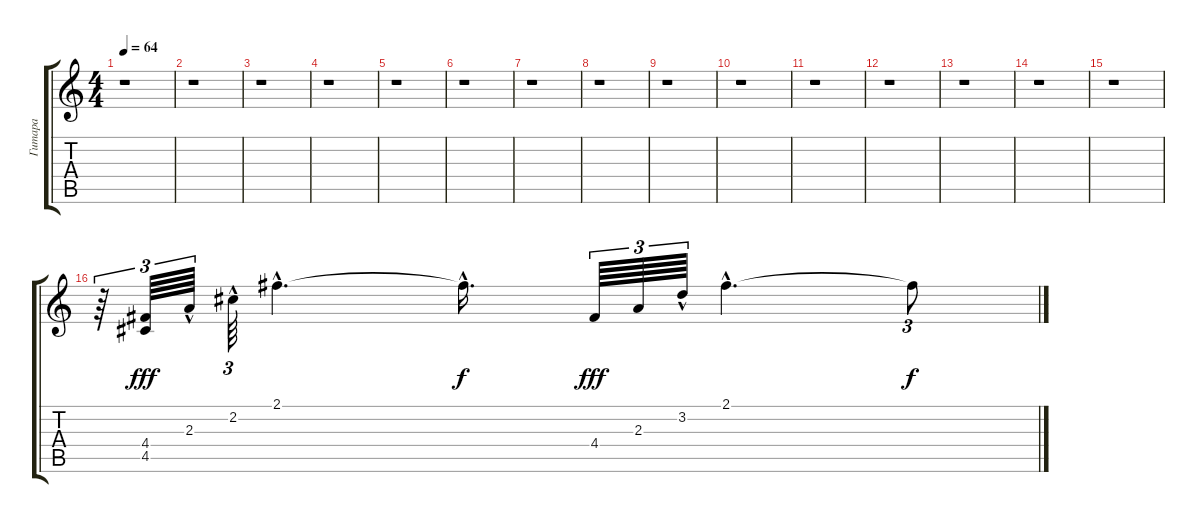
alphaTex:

\track ("Гитара" "Гитара") {instrument acousticguitarsteel}
\staff {score tabs}
\tuning (E4 B3 G3 D3 A2 E2) {hide}
\ts (4 4)
\tempo 64
\clef g2
\ks c
r.1{dy f} |
r.1 |
r.1 |
r.1 |
r.1 |
r.1 |
r.1 |
r.1 |
r.1 |
r.1 |
r.1 |
r.1 |
r.1 |
r.1 |
r.1 |
r.64{tu (3 2)} (4.4 4.5).64{tu (3 2) dy fff} 2.3{hac}.64{tu (3 2)} 2.2{hac}.64{tu (3 2)} 2.1{hac}.4{d} 2.1{hac t}.16{d dy f} 4.4.64{tu (3 2) dy fff} 2.3.64{tu (3 2)} 3.2{hac}.64{tu (3 2)} 2.1{hac}.4{d} 2.1{t}.8{tu (3 2) dy f}
